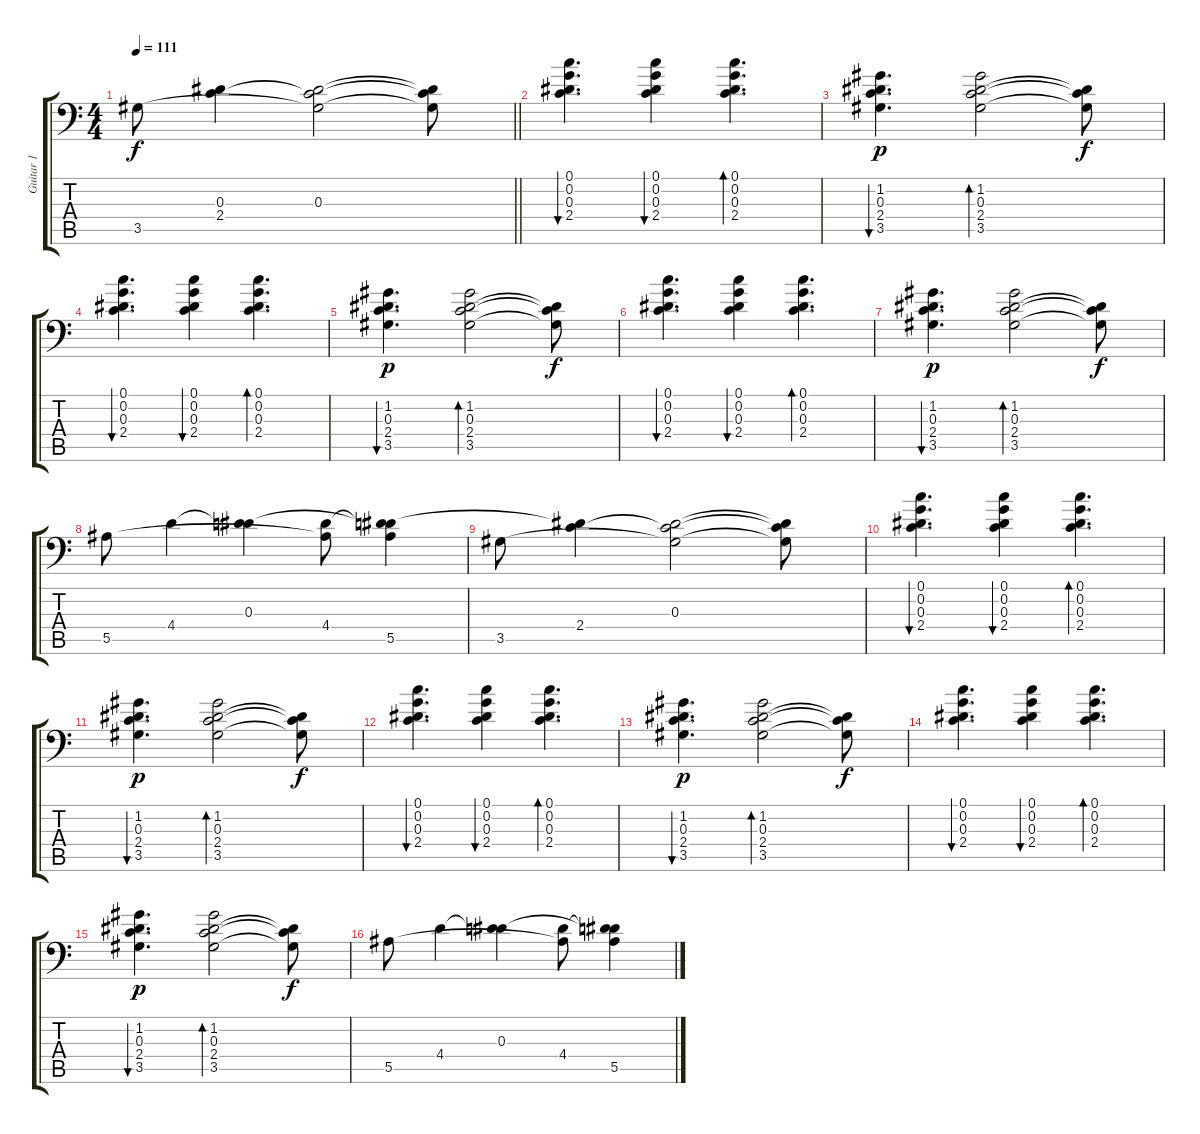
\track ("Guitar 1" "Guitar 1") {instrument acousticguitarsteel}
\staff {score tabs}
\tuning (C4 G3 Eb3 Bb2 F2 Bb1) {hide}
\ts (4 4)
\tempo 111
\clef f4
\barLineRight lightlight
\ks c
3.5.8{dy f} (0.3{t} 2.4).4 (0.3 2.4{t} 3.5{t}).2 (0.3{t} 2.4{t} 3.5{t}).8 |
(0.1 0.2 0.3 2.4).4{d bu 60} (0.1 0.2 0.3 2.4).4{bu 60} (0.1 0.2 0.3 2.4).4{d bd 60} |
(1.2 0.3 2.4 3.5).4{d bu 60 dy p} (1.2 0.3 2.4 3.5).2{bd 60} (0.3{t} 2.4{t} 3.5{t}).8{dy f} |
(0.1 0.2 0.3 2.4).4{d bu 60} (0.1 0.2 0.3 2.4).4{bu 60} (0.1 0.2 0.3 2.4).4{d bd 60} |
(1.2 0.3 2.4 3.5).4{d bu 60 dy p} (1.2 0.3 2.4 3.5).2{bd 60} (0.3{t} 2.4{t} 3.5{t}).8{dy f} |
(0.1 0.2 0.3 2.4).4{d bu 60} (0.1 0.2 0.3 2.4).4{bu 60} (0.1 0.2 0.3 2.4).4{d bd 60} |
(1.2 0.3 2.4 3.5).4{d bu 60 dy p} (1.2 0.3 2.4 3.5).2{bd 60} (0.3{t} 2.4{t} 3.5{t}).8{dy f} |
5.5.8 4.4.4 (0.3 4.4{t}).4 (4.4 5.5{t}).8 (0.3{t} 4.4{t} 5.5).4 |
3.5.8 (0.3{t} 2.4).4 (0.3 2.4{t} 3.5{t}).2 (0.3{t} 2.4{t} 3.5{t}).8 |
(0.1 0.2 0.3 2.4).4{d bu 60} (0.1 0.2 0.3 2.4).4{bu 60} (0.1 0.2 0.3 2.4).4{d bd 60} |
(1.2 0.3 2.4 3.5).4{d bu 60 dy p} (1.2 0.3 2.4 3.5).2{bd 60} (0.3{t} 2.4{t} 3.5{t}).8{dy f} |
(0.1 0.2 0.3 2.4).4{d bu 60} (0.1 0.2 0.3 2.4).4{bu 60} (0.1 0.2 0.3 2.4).4{d bd 60} |
(1.2 0.3 2.4 3.5).4{d bu 60 dy p} (1.2 0.3 2.4 3.5).2{bd 60} (0.3{t} 2.4{t} 3.5{t}).8{dy f} |
(0.1 0.2 0.3 2.4).4{d bu 60} (0.1 0.2 0.3 2.4).4{bu 60} (0.1 0.2 0.3 2.4).4{d bd 60} |
(1.2 0.3 2.4 3.5).4{d bu 60 dy p} (1.2 0.3 2.4 3.5).2{bd 60} (0.3{t} 2.4{t} 3.5{t}).8{dy f} |
5.5.8 4.4.4 (0.3 4.4{t}).4 (4.4 5.5{t}).8 (0.3{t} 4.4{t} 5.5).4
